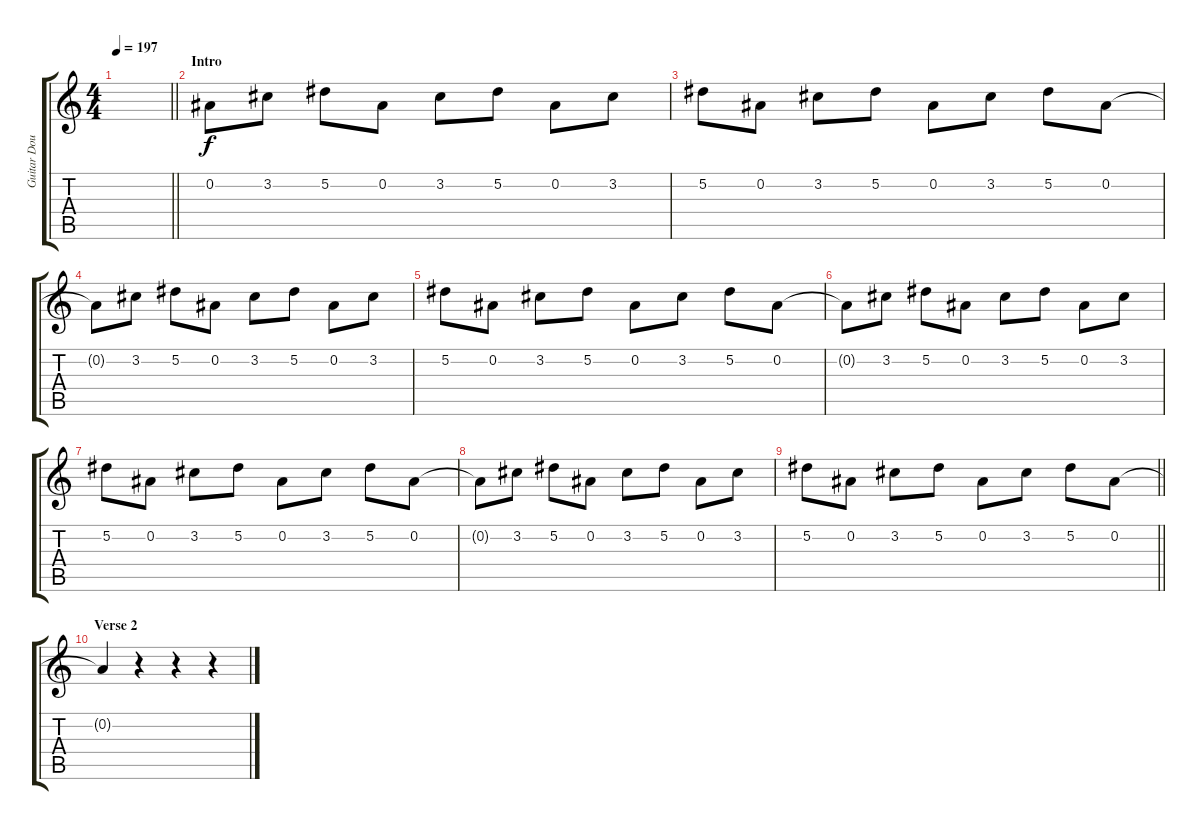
\track ("Guitar Doubled" "Guitar Dou") {instrument distortionguitar}
\staff {score tabs}
\tuning (Eb4 Bb3 Gb3 Db3 Ab2 Eb2) {hide}
\ts (4 4)
\tempo 197
\clef g2
\barLineRight lightlight
\ks c
|
\section ("" "Intro")
0.2.8 3.2.8 5.2.8 0.2.8 3.2.8 5.2.8 0.2.8 3.2.8 |
5.2.8 0.2.8 3.2.8 5.2.8 0.2.8 3.2.8 5.2.8 0.2.8 |
0.2{t}.8 3.2.8 5.2.8 0.2.8 3.2.8 5.2.8 0.2.8 3.2.8 |
5.2.8 0.2.8 3.2.8 5.2.8 0.2.8 3.2.8 5.2.8 0.2.8 |
0.2{t}.8 3.2.8 5.2.8 0.2.8 3.2.8 5.2.8 0.2.8 3.2.8 |
5.2.8 0.2.8 3.2.8 5.2.8 0.2.8 3.2.8 5.2.8 0.2.8 |
0.2{t}.8 3.2.8 5.2.8 0.2.8 3.2.8 5.2.8 0.2.8 3.2.8 |
\barLineRight lightlight
5.2.8 0.2.8 3.2.8 5.2.8 0.2.8 3.2.8 5.2.8 0.2.8 |
\section ("" "Verse 2")
0.2{t}.4 r.4 r.4 r.4
